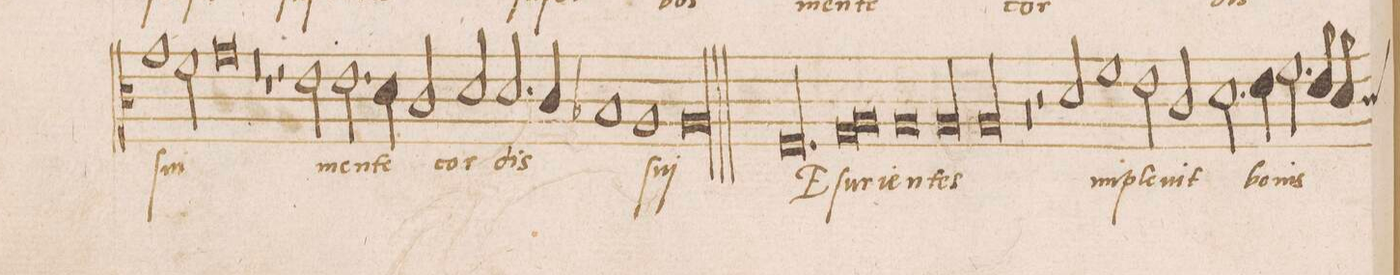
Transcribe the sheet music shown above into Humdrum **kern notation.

**kern	**text
*I"ALTVS	*
*clefC3	*
*k[]	*
*met(c|)	*
*M2/1	*
1g	ſu-
=111	=111
2f\	.
0g	-i
=112	=112
1r	.
=113	=113
0r	.
=114	=114
2r	.
2e\	men-
2.e\	-te
4d\	.
=115	=115
2c/	cor-
2d/	.
2.d/	-dis
4c/	.
=116	=116
1B-X	.
1A	ſu-
=117	=117
0A	-j
==118	==118
*M2/1	*
*met(c|)	*
00.F	E-
=119	=119
=120	=120
=121	=121
*lig	*
0G	ſur-
=122	=122
0A	.
*Xlig	*
=123	=123
0A	-ie-
=124	=124
00A	-ntes
=125	=125
=126	=126
00A	.
=127	=127
=128	=128
0r	.
=129	=129
2r	.
2d/	im-
1f	-ple-
=130	=130
2e\	.
2c/	-vit
2.d\	bo-
4e\	.
=131	=131
2.f\	-nis
8e/	.
*custos:c	*
8d/	.
*-	*-
